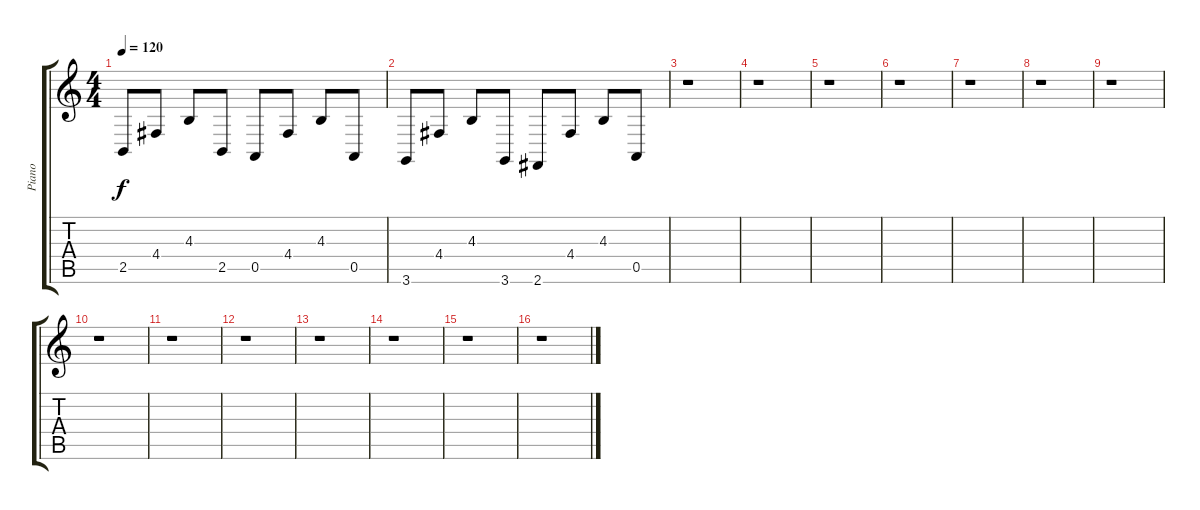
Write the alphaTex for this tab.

\track ("Piano" "Piano") {instrument acousticgrandpiano}
\staff {score tabs}
\tuning (E4 B3 G3 D3 A2 E2) {hide}
\ts (4 4)
\tempo 120
\clef g2
\ks c
2.5.8{dy f} 4.4.8 4.3.8 2.5.8 0.5.8 4.4.8 4.3.8 0.5.8 |
3.6.8 4.4.8 4.3.8 3.6.8 2.6.8 4.4.8 4.3.8 0.5.8 |
r.1 |
r.1 |
r.1 |
r.1 |
r.1 |
r.1 |
r.1 |
r.1 |
r.1 |
r.1 |
r.1 |
r.1 |
r.1 |
r.1
